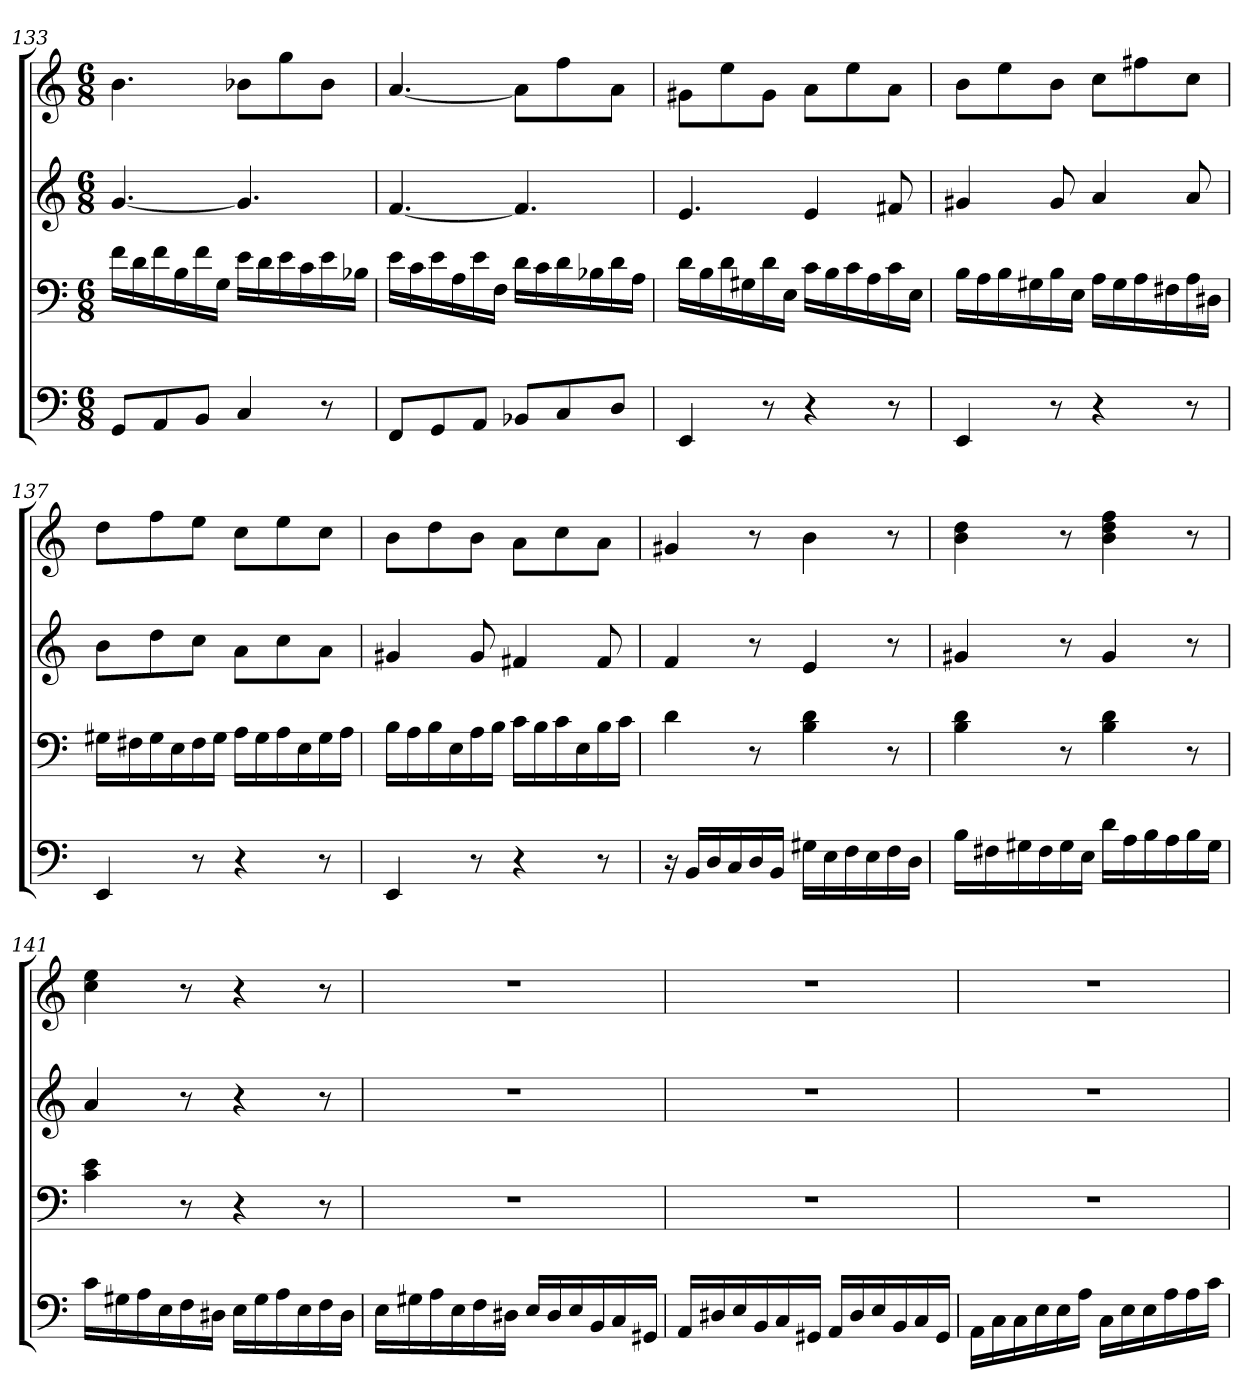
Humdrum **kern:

**kern	**kern	**kern	**kern
*part4	*part3	*part2	*part1
*staff4	*staff3	*staff2	*staff1
*k[]	*k[]	*k[]	*k[]
*M6/8	*M6/8	*M6/8	*M6/8
=133	=133	=133	=133
8GGL	16fLL	[4.g	4.b
.	16d	.	.
8AA	16f	.	.
.	16B	.	.
8BBJ	16f	.	.
.	16GJJ	.	.
4C	16eLL	4.g]	8b-XL
.	16d	.	.
.	16e	.	8gg
.	16c	.	.
8r	16e	.	8b-J
.	16B-XJJ	.	.
=134	=134	=134	=134
8FFL	16eLL	[4.f	[4.a
.	16c	.	.
8GG	16e	.	.
.	16A	.	.
8AAJ	16e	.	.
.	16FJJ	.	.
8BB-XL	16dLL	4.f]	8aL]
.	16c	.	.
8C	16d	.	8ff
.	16B-X	.	.
8DJ	16d	.	8aJ
.	16AJJ	.	.
=135	=135	=135	=135
4EE	16dLL	4.e	8g#XL
.	16B	.	.
.	16d	.	8ee
.	16G#X	.	.
8r	16d	.	8g#J
.	16EJJ	.	.
4r	16cLL	4e	8aL
.	16B	.	.
.	16c	.	8ee
.	16A	.	.
8r	16c	8f#X	8aJ
.	16EJJ	.	.
=136	=136	=136	=136
4EE	16BLL	4g#X	8bL
.	16A	.	.
.	16B	.	8ee
.	16G#X	.	.
8r	16B	8g#	8bJ
.	16EJJ	.	.
4r	16ALL	4a	8ccL
.	16G#	.	.
.	16A	.	8ff#X
.	16F#X	.	.
8r	16A	8a	8ccJ
.	16D#XJJ	.	.
=137	=137	=137	=137
4EE	16G#XLL	8bL	8ddL
.	16F#X	.	.
.	16G#	8dd	8ff
.	16E	.	.
8r	16F#	8ccJ	8eeJ
.	16G#JJ	.	.
4r	16ALL	8aL	8ccL
.	16G#	.	.
.	16A	8cc	8ee
.	16E	.	.
8r	16G#	8aJ	8ccJ
.	16AJJ	.	.
=138	=138	=138	=138
4EE	16BLL	4g#X	8bL
.	16A	.	.
.	16B	.	8dd
.	16E	.	.
8r	16A	8g#	8bJ
.	16BJJ	.	.
4r	16cLL	4f#X	8aL
.	16B	.	.
.	16c	.	8cc
.	16E	.	.
8r	16B	8f#	8aJ
.	16cJJ	.	.
=139	=139	=139	=139
16r	4d	4f	4g#X
16BBLL	.	.	.
16D	.	.	.
16C	.	.	.
16D	8r	8r	8r
16BBJJ	.	.	.
16G#XLL	4B 4d	4e	4b
16E	.	.	.
16F	.	.	.
16E	.	.	.
16F	8r	8r	8r
16DJJ	.	.	.
=140	=140	=140	=140
16BLL	4B 4d	4g#X	4b 4dd
16F#X	.	.	.
16G#X	.	.	.
16F#	.	.	.
16G#	8r	8r	8r
16EJJ	.	.	.
16dLL	4B 4d	4g#	4b 4dd 4ff
16A	.	.	.
16B	.	.	.
16A	.	.	.
16B	8r	8r	8r
16G#JJ	.	.	.
=141	=141	=141	=141
16cLL	4c 4e	4a	4cc 4ee
16G#X	.	.	.
16A	.	.	.
16E	.	.	.
16F	8r	8r	8r
16D#XJJ	.	.	.
16ELL	4r	4r	4r
16G#	.	.	.
16A	.	.	.
16E	.	.	.
16F	8r	8r	8r
16D#JJ	.	.	.
=142	=142	=142	=142
16ELL	2.r	2.r	2.r
16G#X	.	.	.
16A	.	.	.
16E	.	.	.
16F	.	.	.
16D#XJJ	.	.	.
16ELL	.	.	.
16D#	.	.	.
16E	.	.	.
16BB	.	.	.
16C	.	.	.
16GG#XJJ	.	.	.
=143	=143	=143	=143
16AALL	2.r	2.r	2.r
16D#X	.	.	.
16E	.	.	.
16BB	.	.	.
16C	.	.	.
16GG#XJJ	.	.	.
16AALL	.	.	.
16D#	.	.	.
16E	.	.	.
16BB	.	.	.
16C	.	.	.
16GG#JJ	.	.	.
=144	=144	=144	=144
16AALL	2.r	2.r	2.r
16C	.	.	.
16C	.	.	.
16E	.	.	.
16E	.	.	.
16AJJ	.	.	.
16CLL	.	.	.
16E	.	.	.
16E	.	.	.
16A	.	.	.
16A	.	.	.
16cJJ	.	.	.
=	=	=	=
*-	*-	*-	*-
